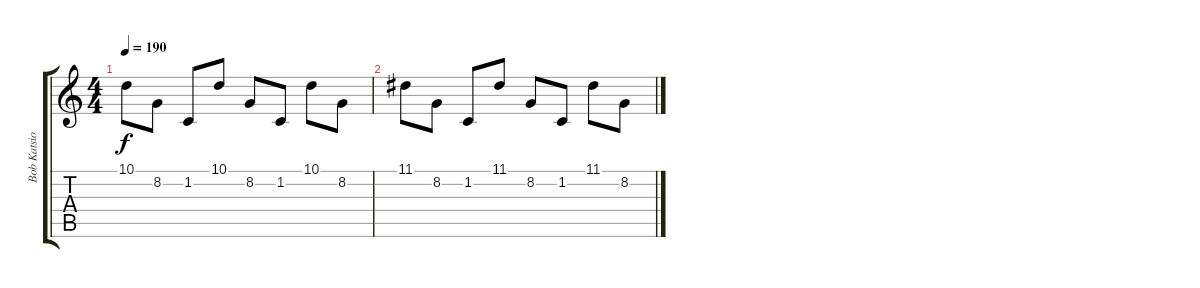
\track ("Bob Katsionis" "Bob Katsio") {instrument lead5charang}
\staff {score tabs}
\tuning (E4 B3 G3 D3 A2 E2) {hide}
\ts (4 4)
\tempo 190
\clef g2
\ks c
10.1.8{dy f} 8.2.8 1.2.8 10.1.8 8.2.8 1.2.8 10.1.8 8.2.8 |
11.1.8 8.2.8 1.2.8 11.1.8 8.2.8 1.2.8 11.1.8 8.2.8
